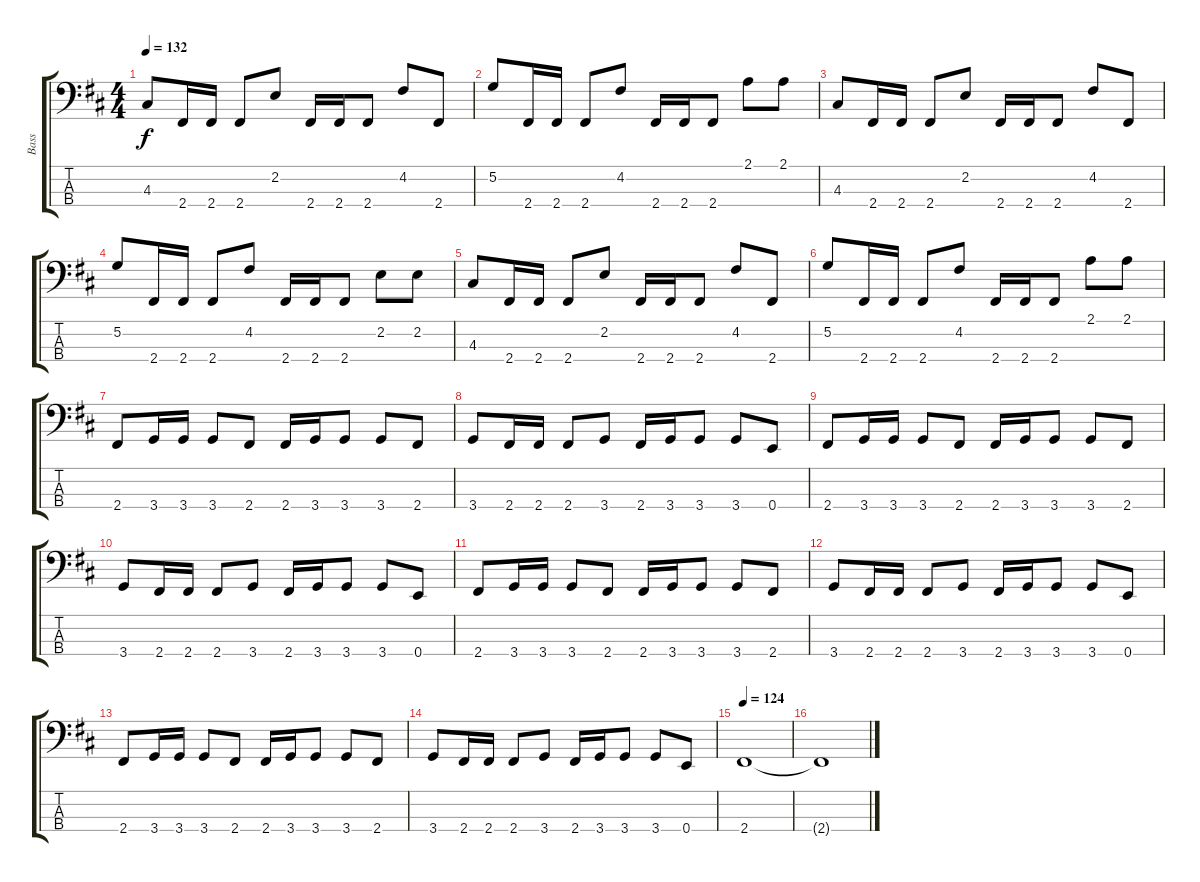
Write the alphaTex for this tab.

\track ("Bass" "Bass") {instrument electricbassfinger}
\staff {score tabs}
\tuning (G2 D2 A1 E1) {hide}
\ts (4 4)
\tempo 132
\clef f4
\ks bminor
4.3.8{dy f} 2.4.16 2.4.16 2.4.8 2.2.8 2.4.16 2.4.16 2.4.8 4.2.8 2.4.8 |
5.2.8 2.4.16 2.4.16 2.4.8 4.2.8 2.4.16 2.4.16 2.4.8 2.1.8 2.1.8 |
4.3.8 2.4.16 2.4.16 2.4.8 2.2.8 2.4.16 2.4.16 2.4.8 4.2.8 2.4.8 |
5.2.8 2.4.16 2.4.16 2.4.8 4.2.8 2.4.16 2.4.16 2.4.8 2.2.8 2.2.8 |
4.3.8 2.4.16 2.4.16 2.4.8 2.2.8 2.4.16 2.4.16 2.4.8 4.2.8 2.4.8 |
5.2.8 2.4.16 2.4.16 2.4.8 4.2.8 2.4.16 2.4.16 2.4.8 2.1.8 2.1.8 |
2.4.8 3.4.16 3.4.16 3.4.8 2.4.8 2.4.16 3.4.16 3.4.8 3.4.8 2.4.8 |
3.4.8 2.4.16 2.4.16 2.4.8 3.4.8 2.4.16 3.4.16 3.4.8 3.4.8 0.4.8 |
2.4.8 3.4.16 3.4.16 3.4.8 2.4.8 2.4.16 3.4.16 3.4.8 3.4.8 2.4.8 |
3.4.8 2.4.16 2.4.16 2.4.8 3.4.8 2.4.16 3.4.16 3.4.8 3.4.8 0.4.8 |
2.4.8 3.4.16 3.4.16 3.4.8 2.4.8 2.4.16 3.4.16 3.4.8 3.4.8 2.4.8 |
3.4.8 2.4.16 2.4.16 2.4.8 3.4.8 2.4.16 3.4.16 3.4.8 3.4.8 0.4.8 |
2.4.8 3.4.16 3.4.16 3.4.8 2.4.8 2.4.16 3.4.16 3.4.8 3.4.8 2.4.8 |
3.4.8 2.4.16 2.4.16 2.4.8 3.4.8 2.4.16 3.4.16 3.4.8 3.4.8 0.4.8 |
\tempo 124
2.4.1 |
2.4{t}.1
